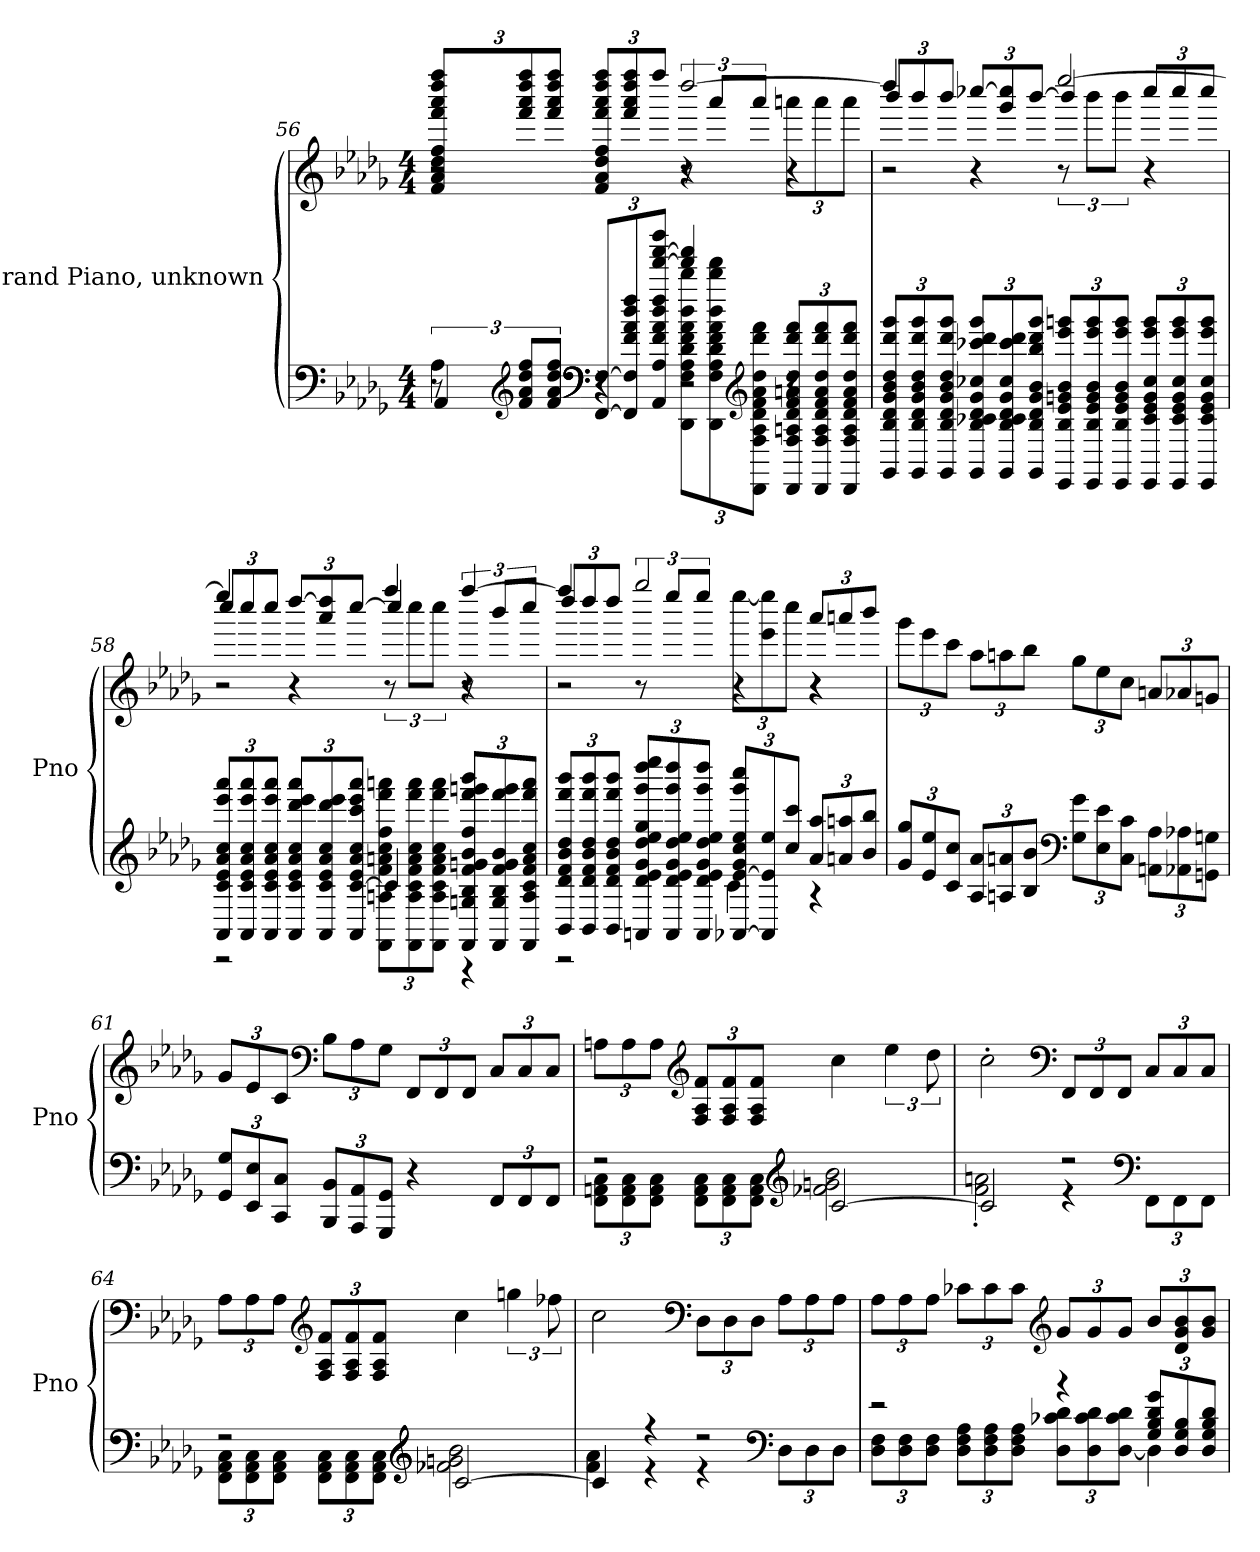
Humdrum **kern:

**kern	**kern
*part1	*part1
*staff2	*staff1
*I"Grand Piano, unknown	*
*I'Pno	*
!!LO:LB:g=z
*clefF4	*clefG2
*k[b-e-a-d-g-]	*k[b-e-a-d-g-]
*M4/4	*M4/4
=56	=56
*^	*^
*	*^	*	*^
*	*	*	*	*	*Xbrackettup
12r	4A-\	4AA-/	2r	2r	12f/ 12a-/ 12dd-/ 12ff/ 12fff/ 12aaa-/ 12dddd-/ 12ffff/L
*clefG2	*	*	*	*	*
12f/ 12a-/ 12dd-/ 12ff/L	.	.	.	.	12fff/ 12aaa-/ 12dddd-/ 12ffff/
12f/ 12a-/ 12dd-/ 12ff/J	.	.	.	.	12fff/ 12aaa-/ 12dddd-/ 12ffff/J
*clefF4	*	*	*	*	*
*Xbrackettup	*	*	*	*	*
[12FF/ [12F/L	4r	4r	.	.	12f/ 12a-/ 12dd-/ 12ff/ 12fff/ 12aaa-/ 12dddd-/ 12ffff/L
12FF/] 12F/] 12f/ 12a-/ 12dd-/ 12ff/	.	.	.	.	12fff/ 12aaa-/ 12dddd-/ 12ffff/
12AA-/ 12A-/ 12f/ 12a-/ 12dd-/ 12ff/ [12fff/ [12aaa-/ 12dddd-/J	.	.	.	.	12ffff/J
*	*	*	*	*	*brackettup
4fff/] 4aaa-/]	12DD-\ 12F\ 12A-\ 12d-\ 12f\ 12a-\ 12dd-\ 12ddd-\L	2r	[2dddd-/	4r	12r
.	12DD-\ 12F\ 12A-\ 12d-\ 12f\ 12a-\ 12dd-\ 12ddd-\ 12fff\	.	.	.	12aaa-/L
*clefG2	*	*	*	*	*
.	12DD-\ 12F\ 12A-\ 12d-\ 12f\ 12a-\ 12dd-\ 12ddd-\ 12fff\J	.	.	.	12aaa-/J
*	*	*	*	*Xbrackettup	*
12DD-/ 12F/ 12An/ 12d-/ 12f/ 12an/ 12dd-/ 12ddd-/ 12fff/L	4r	.	.	12aaan\L	4r
12DD-/ 12F/ 12A/ 12d-/ 12f/ 12a/ 12dd-/ 12ddd-/ 12fff/	.	.	.	12aaa\	.
12DD-/ 12F/ 12A/ 12d-/ 12f/ 12a/ 12dd-/ 12ddd-/ 12fff/J	.	.	.	12aaa\J	.
*v	*v	*v	*	*	*
=57	=57	=57	=57
12GG-/ 12B-/ 12d-/ 12g-/ 12b-/ 12dd-/ 12ddd-/ 12ggg-/L	4dddd-/]	2r	12bbb-/L
12GG-/ 12B-/ 12d-/ 12g-/ 12b-/ 12dd-/ 12ddd-/ 12ggg-/	.	.	12bbb-/
12GG-/ 12B-/ 12d-/ 12g-/ 12b-/ 12dd-/ 12ddd-/ 12ggg-/J	.	.	12bbb-/J
12GG-/ 12B-/ 12c-X/ 12d-/ 12g-/ 12cc-X/ 12ccc-X/ 12ddd-/ 12ggg-/L	4r	.	[12cccc-X/L
12GG-/ 12B-/ 12c-/ 12d-/ 12g-/ 12cc-/ 12ccc-/ 12ddd-/	.	.	12ggg-/ 12cccc-/]
12GG-/ 12B-/ 12d-/ 12g-/ 12b-/ 12bb-/ 12ddd-/ 12ggg-/J	.	.	[12bbb-/J
*	*	*brackettup	*
12EE-/ 12B-/ 12e-/ 12gn/ 12b-/ 12eee-/ 12gggn/L	[2eeee-/	12r	4bbb-/]
12EE-/ 12B-/ 12e-/ 12g/ 12b-/ 12eee-/ 12ggg/	.	12bbb-\L	.
12EE-/ 12B-/ 12e-/ 12g/ 12b-/ 12eee-/ 12ggg/J	.	12bbb-\J	.
*	*	*	*Xbrackettup
12EE-/ 12c-/ 12e-/ 12g/ 12cc-/ 12eee-/ 12ggg/L	.	4r	12cccc-/L
12EE-/ 12c-/ 12e-/ 12g/ 12cc-/ 12eee-/ 12ggg/	.	.	12cccc-/
12EE-/ 12c-/ 12e-/ 12g/ 12cc-/ 12eee-/ 12ggg/J	.	.	12cccc-/J
!!LO:LB:g=z	!!	!!
=58	=58	=58	=58
*^	*	*	*
12AA-/ 12c/ 12e-/ 12a-/ 12cc/ 12eee-/ 12aaa-/L	2r	4eeee-/]	2r	12cccc/L
12AA-/ 12c/ 12e-/ 12a-/ 12cc/ 12eee-/ 12aaa-/	.	.	.	12cccc/
12AA-/ 12c/ 12e-/ 12a-/ 12cc/ 12eee-/ 12aaa-/J	.	.	.	12cccc/J
12AA-/ 12c/ 12e-/ 12a-/ 12cc/ 12ddd-/ 12eee-/ 12aaa-/L	.	4r	.	[12dddd-/L
12AA-/ 12c/ 12e-/ 12a-/ 12cc/ 12ddd-/ 12eee-/	.	.	.	12aaa-/ 12dddd-/]
12AA-/ [12c/ 12e-/ 12a-/ 12cc/ 12ccc/ 12eee-/ 12aaa-/J	.	.	.	[12cccc/J
*	*	*	*brackettup	*
4c/]	12FF\ 12An\ 12f\ 12an\ 12cc\ 12ff\ 12fff\ 12aaan\L	4ffff/	12r	4cccc/]
.	12FF\ 12A\ 12c\ 12f\ 12a\ 12cc\ 12fff\ 12aaa\	.	12cccc\L	.
.	12FF\ 12A\ 12c\ 12f\ 12a\ 12cc\ 12fff\ 12aaa\J	.	12cccc\J	.
12FF/ 12Gn/ 12B-/ 12f/ 12gn/ 12b-/ 12ff/ 12fff/ 12gggn/ 12bbb-/L	4r	[4ffff/	4r	12r
12FF/ 12G/ 12B-/ 12f/ 12g/ 12b-/ 12fff/ 12ggg/	.	.	.	12bbb-/L
12FF/ 12A/ 12c/ 12f/ 12a/ 12cc/ 12fff/ 12aaa/J	.	.	.	12cccc/J
=59	=59	=59	=59	=59
*	*	*	*	*Xbrackettup
12BB-/ 12d-/ 12f/ 12b-/ 12dd-/ 12fff/ 12bbb-/L	2r	4ffff/]	2r	12dddd-/L
12BB-/ 12d-/ 12f/ 12b-/ 12dd-/ 12fff/ 12bbb-/	.	.	.	12dddd-/
12BB-/ 12d-/ 12f/ 12b-/ 12dd-/ 12fff/ 12bbb-/J	.	.	.	12dddd-/J
*	*	*	*	*brackettup
12AAn/ 12d-/ 12e-/ 12g-/ 12dd-/ 12ee-/ 12gg-/ 12ggg-/ 12dddd-/ 12eeee-/L	.	2gggg-/	.	12r
12AA/ 12d-/ 12e-/ 12g-/ 12dd-/ 12ee-/ 12ggg-/ 12dddd-/	.	.	.	12eeee-/L
12AA/ 12d-/ 12e-/ 12g-/ 12dd-/ 12ee-/ 12ggg-/ 12dddd-/J	.	.	.	12eeee-/J
*	*	*	*Xbrackettup	*
[12AA-X/ [12e-/ 12g-/ 12cc/ 12ee-/ 12ggg-/ 12cccc/L	4c\	.	[12eeee-\L	4r
12AA-/] 12e-/] 12ee-/	.	.	12eee-\ 12eeee-\]	.
12cc/ 12ccc/J	.	.	12cccc\J	.
12a-/ 12aa-/L	4r	4r	4r	12aaa-/L
12an/ 12aan/	.	.	.	12aaan/
12b-/ 12bb-/J	.	.	.	12bbb-/J
*v	*v	*	*	*
*	*v	*v	*v
!!LO:PB:g=z
=60	=60
12g-/ 12gg-/L	12ggg-\L
12e-/ 12ee-/	12eee-\
12c/ 12cc/J	12ccc\J
12A-/ 12a-/L	12aa-\L
12An/ 12an/	12aan\
12B-/ 12b-/J	12bb-\J
*clefF4	*
12G-\ 12g-\L	12gg-\L
12E-\ 12e-\	12ee-\
12C\ 12c\J	12cc\J
12AAn\ 12A\L	12an/L
12AA-X\ 12A-X\	12a-X/
12GGn\ 12Gn\J	12gn/J
=61	=61
12GG-/ 12G-/L	12g-/L
12EE-/ 12E-/	12e-/
12CC/ 12C/J	12c/J
*	*clefF4
12BBB-/ 12BB-/L	12B-\L
12AAA-/ 12AA-/	12A-\
12GGG-/ 12GG-/J	12G-\J
4r	12FF/L
.	12FF/
.	12FF/J
12FF/L	12C/L
12FF/	12C/
12FF/J	12C/J
!!LO:LB:g=z
=62	=62
*^	*
2r	12FF\ 12AAn\ 12C\L	12An\L
.	12FF\ 12AA\ 12C\	12A\
.	12FF\ 12AA\ 12C\J	12A\J
*	*	*clefG2
.	12FF\ 12AA\ 12C\L	12F/ 12A/ 12f/L
.	12FF\ 12AA\ 12C\	12F/ 12A/ 12f/
.	12FF\ 12AA\ 12C\J	12F/ 12A/ 12f/J
*clefG2	*	*
[2c/	2f-X\ 2gn\ 2b-\	4cc\
*	*	*brackettup
.	.	6ee-\
.	.	12dd-\
=63	=63	=63
2c/]	2f\' 2an\'	2cc'\
*	*	*clefF4
*	*	*Xbrackettup
2r	4r	12FF/L
.	.	12FF/
.	.	12FF/J
*clefF4	*	*
.	12FF\L	12C/L
.	12FF\	12C/
.	12FF\J	12C/J
=64	=64	=64
2r	12FF\ 12AA-\ 12C\L	12A-\L
.	12FF\ 12AA-\ 12C\	12A-\
.	12FF\ 12AA-\ 12C\J	12A-\J
*	*	*clefG2
.	12FF\ 12AA-\ 12C\L	12F/ 12A-/ 12f/L
.	12FF\ 12AA-\ 12C\	12F/ 12A-/ 12f/
.	12FF\ 12AA-\ 12C\J	12F/ 12A-/ 12f/J
*clefG2	*	*
[2c/	2f-X\ 2gn\ 2b-\	4cc\
*	*	*brackettup
.	.	6ggn\
.	.	12ff-X\
!!LO:LB:g=z
=65	=65	=65
4c/]	4f\ 4a-\	2cc\
4r	4r	.
*	*	*clefF4
*	*	*Xbrackettup
2r	4r	12D-\L
.	.	12D-\
.	.	12D-\J
*clefF4	*	*
.	12D-\L	12A-\L
.	12D-\	12A-\
.	12D-\J	12A-\J
=66	=66	=66
2r	12D-\ 12F\L	12A-\L
.	12D-\ 12F\	12A-\
.	12D-\ 12F\J	12A-\J
.	12D-\ 12F\ 12A-\L	12c-X\L
.	12D-\ 12F\ 12A-\	12c-\
.	12D-\ 12F\ 12A-\J	12c-\J
*	*	*clefG2
4r	12D-\ 12c-X\ 12d-\L	12g-/L
.	12D-\ 12c-\ 12d-\	12g-/
.	[12D-\ 12c-\ 12d-\J	12g-/J
12G-/ 12B-/ 12d-/ 12g-/L	4D-\]	12b-/L
12D-/ 12G-/ 12B-/	.	12d-/ 12g-/ 12b-/
12D-/ 12G-/ 12B-/ 12d-/J	.	12g-/ 12b-/J
*v	*v	*
=	=
*-	*-
